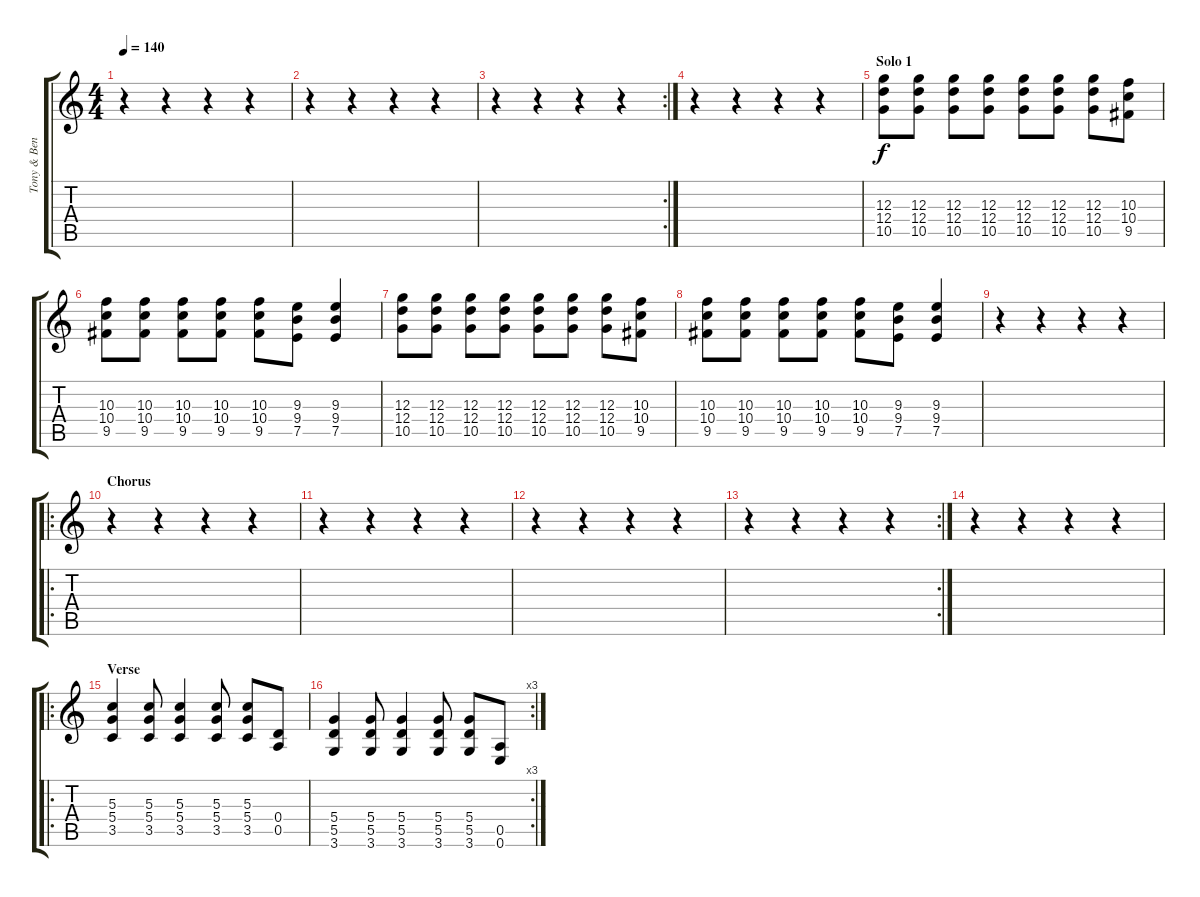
\track ("Tony & Ben" "Tony & Ben") {instrument electricguitarclean}
\staff {score tabs}
\tuning (E4 B3 G3 D3 A2 E2) {hide}
\ts (4 4)
\tempo 140
\clef g2
\ks c
r.4{dy f} r.4 r.4 r.4 |
r.4 r.4 r.4 r.4 |
\rc 2
r.4 r.4 r.4 r.4 |
r.4 r.4 r.4 r.4 |
\section ("" "Solo 1")
(12.3 12.4 10.5).8 (12.3 12.4 10.5).8 (12.3 12.4 10.5).8 (12.3 12.4 10.5).8 (12.3 12.4 10.5).8 (12.3 12.4 10.5).8 (12.3 12.4 10.5).8 (10.3 10.4 9.5).8 |
(10.3 10.4 9.5).8 (10.3 10.4 9.5).8 (10.3 10.4 9.5).8 (10.3 10.4 9.5).8 (10.3 10.4 9.5).8 (9.3 9.4 7.5).8 (9.3 9.4 7.5).4 |
(12.3 12.4 10.5).8 (12.3 12.4 10.5).8 (12.3 12.4 10.5).8 (12.3 12.4 10.5).8 (12.3 12.4 10.5).8 (12.3 12.4 10.5).8 (12.3 12.4 10.5).8 (10.3 10.4 9.5).8 |
(10.3 10.4 9.5).8 (10.3 10.4 9.5).8 (10.3 10.4 9.5).8 (10.3 10.4 9.5).8 (10.3 10.4 9.5).8 (9.3 9.4 7.5).8 (9.3 9.4 7.5).4 |
r.4 r.4 r.4 r.4 |
\ro
\section ("" "Chorus")
r.4 r.4 r.4 r.4 |
r.4 r.4 r.4 r.4 |
r.4 r.4 r.4 r.4 |
\rc 2
r.4 r.4 r.4 r.4 |
r.4 r.4 r.4 r.4 |
\ro
\section ("" "Verse")
(5.3 5.4 3.5).4 (5.3 5.4 3.5).8 (5.3 5.4 3.5).4 (5.3 5.4 3.5).8 (5.3 5.4 3.5).8 (0.4 0.5).8 |
\rc 3
(5.4 5.5 3.6).4 (5.4 5.5 3.6).8 (5.4 5.5 3.6).4 (5.4 5.5 3.6).8 (5.4 5.5 3.6).8 (0.5 0.6).8
